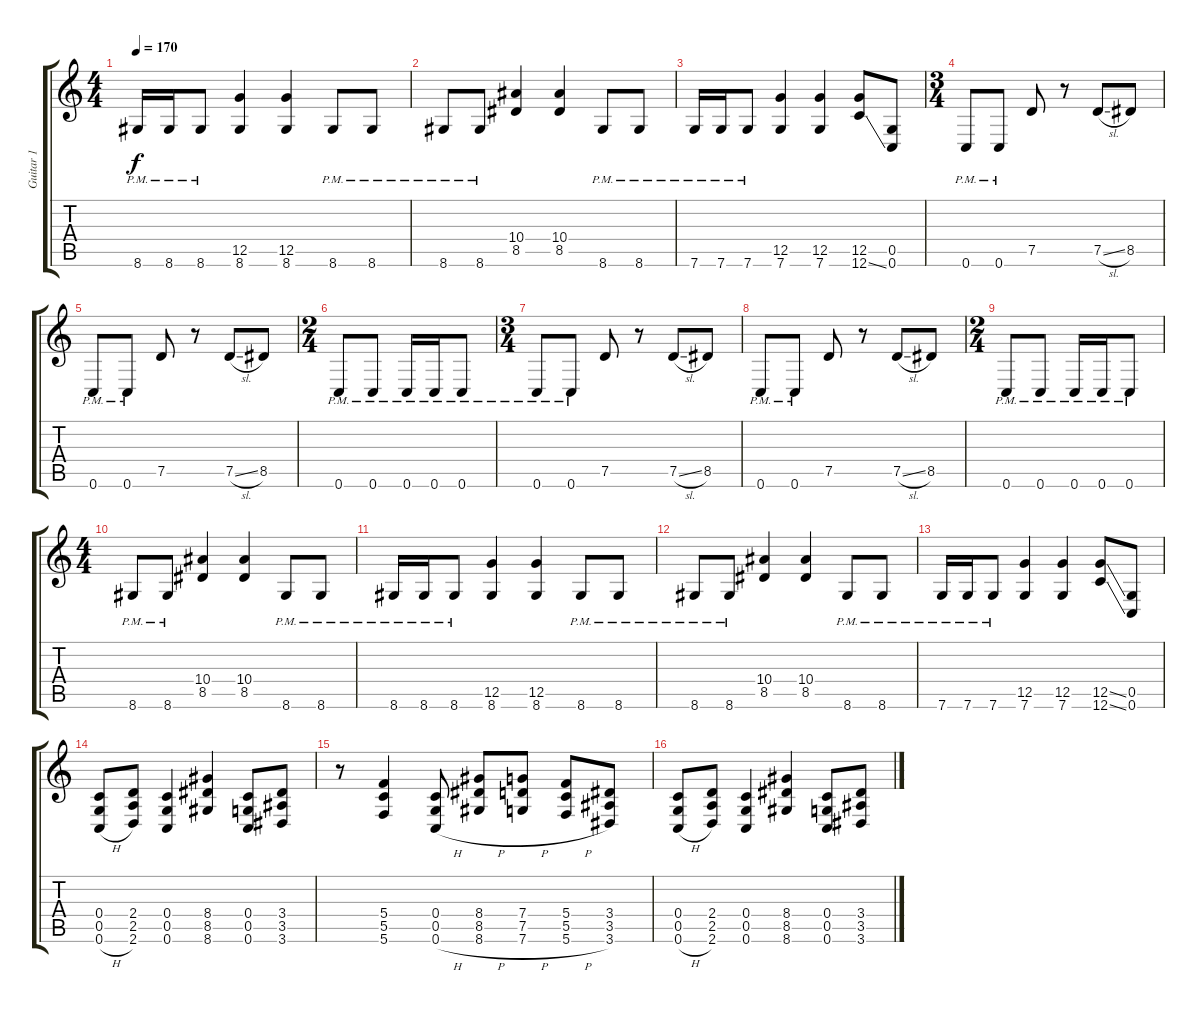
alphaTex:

\track ("Guitar 1" "Guitar 1") {instrument distortionguitar}
\staff {score tabs}
\tuning (D4 A3 F3 C3 G2 C2) {hide}
\ts (4 4)
\tempo 170
\clef g2
\ks c
8.6{pm}.16{dy f} 8.6{pm}.16 8.6{pm}.8 (12.5 8.6).4 (12.5 8.6).4 8.6{pm}.8 8.6{pm}.8 |
8.6{pm}.8 8.6{pm}.8 (10.4 8.5).4 (10.4 8.5).4 8.6{pm}.8 8.6{pm}.8 |
7.6{pm}.16 7.6{pm}.16 7.6{pm}.8 (12.5 7.6).4 (12.5 7.6).4 (12.5 12.6{ss}).8 (0.5 0.6).8 |
\ts (3 4)
0.6{pm}.8 0.6{pm}.8 7.5.8 r.8 7.5{sl}.8 8.5.8 |
0.6{pm}.8 0.6{pm}.8 7.5.8 r.8 7.5{sl}.8 8.5.8 |
\ts (2 4)
0.6{pm}.8 0.6{pm}.8 0.6{pm}.16 0.6{pm}.16 0.6{pm}.8 |
\ts (3 4)
0.6{pm}.8 0.6{pm}.8 7.5.8 r.8 7.5{sl}.8 8.5.8 |
0.6{pm}.8 0.6{pm}.8 7.5.8 r.8 7.5{sl}.8 8.5.8 |
\ts (2 4)
0.6{pm}.8 0.6{pm}.8 0.6{pm}.16 0.6{pm}.16 0.6{pm}.8 |
\ts (4 4)
8.6{pm}.8 8.6{pm}.8 (10.4 8.5).4 (10.4 8.5).4 8.6{pm}.8 8.6{pm}.8 |
8.6{pm}.16 8.6{pm}.16 8.6{pm}.8 (12.5 8.6).4 (12.5 8.6).4 8.6{pm}.8 8.6{pm}.8 |
8.6{pm}.8 8.6{pm}.8 (10.4 8.5).4 (10.4 8.5).4 8.6{pm}.8 8.6{pm}.8 |
7.6{pm}.16 7.6{pm}.16 7.6{pm}.8 (12.5 7.6).4 (12.5 7.6).4 (12.5{ss} 12.6{ss}).8 (0.5 0.6).8 |
(0.4 0.5 0.6{h}).8 (2.4 2.5 2.6).8 (0.4 0.5 0.6).4 (8.4 8.5 8.6).4 (0.4 0.5 0.6).8 (3.4 3.5 3.6).8 |
r.8 (5.4 5.5 5.6).4 (0.4 0.5 0.6{h}).8 (8.4 8.5 8.6{h}).8 (7.4 7.5 7.6{h}).8 (5.4 5.5 5.6{h}).8 (3.4 3.5 3.6).8 |
(0.4 0.5 0.6{h}).8 (2.4 2.5 2.6).8 (0.4 0.5 0.6).4 (8.4 8.5 8.6).4 (0.4 0.5 0.6).8 (3.4 3.5 3.6).8
